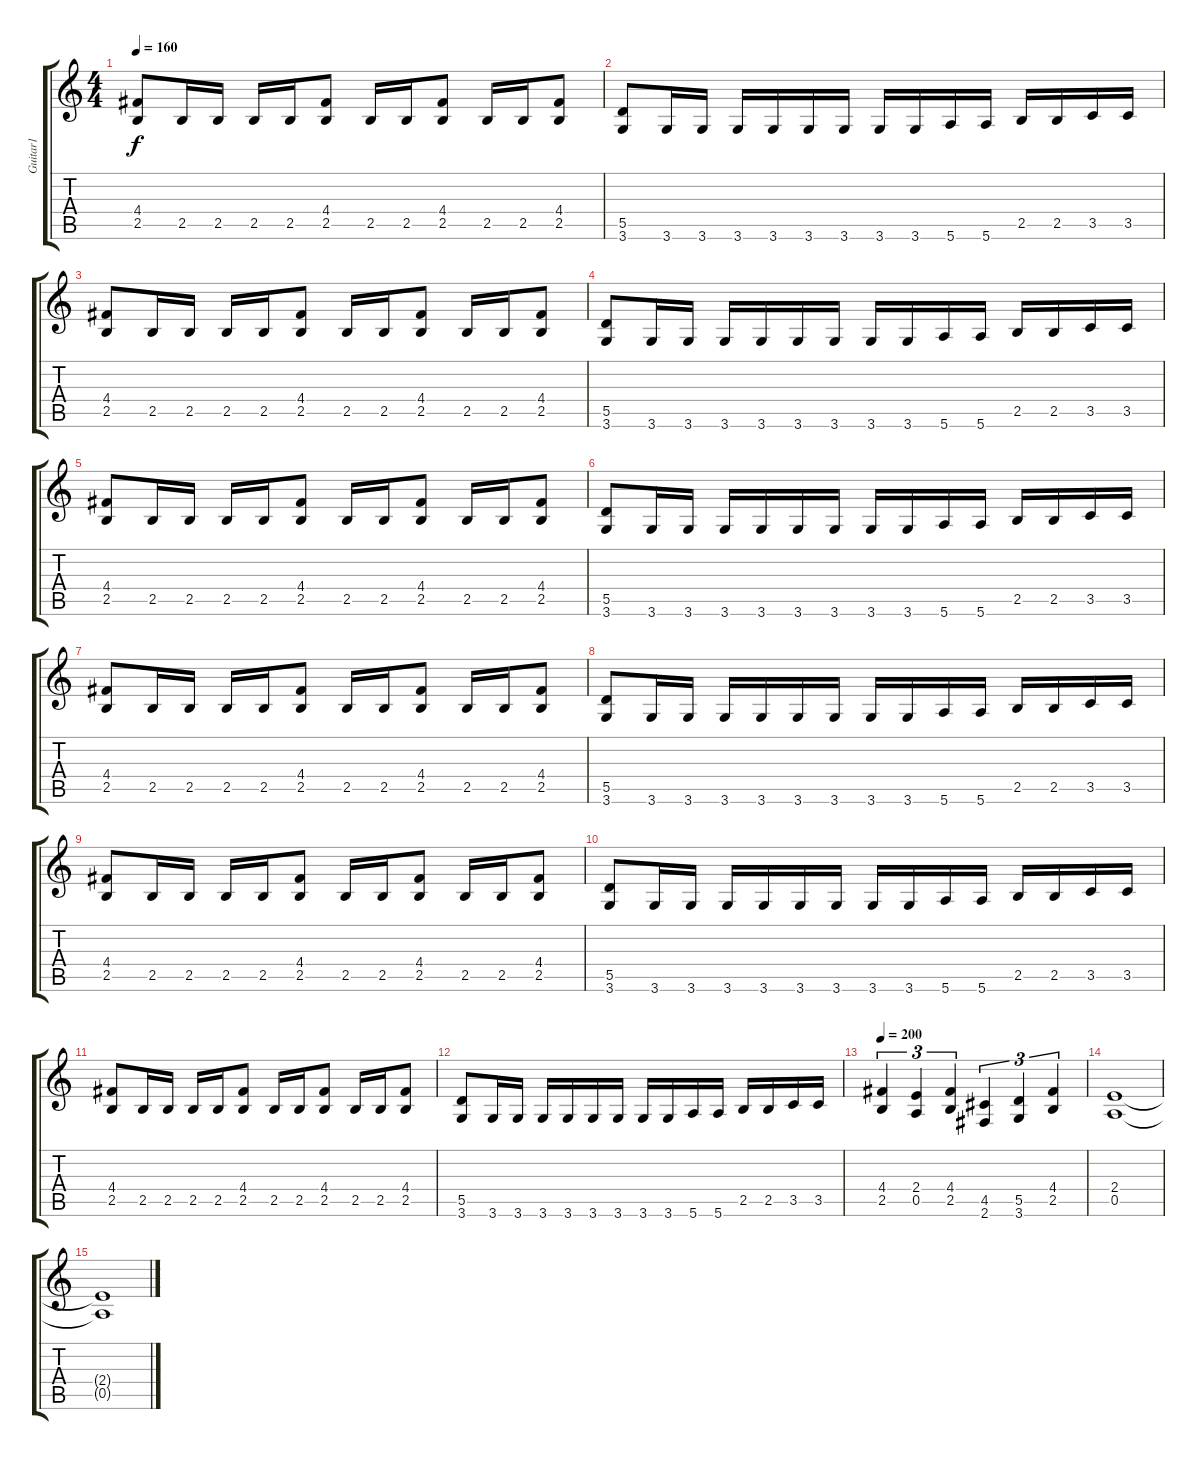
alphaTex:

\track ("Guitar1" "Guitar1") {instrument distortionguitar}
\staff {score tabs}
\tuning (E4 B3 G3 D3 A2 E2) {hide}
\ts (4 4)
\tempo 160
\clef g2
\ks c
(4.4 2.5).8{dy f} 2.5.16 2.5.16 2.5.16 2.5.16 (4.4 2.5).8 2.5.16 2.5.16 (4.4 2.5).8 2.5.16 2.5.16 (4.4 2.5).8 |
(5.5 3.6).8 3.6.16 3.6.16 3.6.16 3.6.16 3.6.16 3.6.16 3.6.16 3.6.16 5.6.16 5.6.16 2.5.16 2.5.16 3.5.16 3.5.16 |
(4.4 2.5).8 2.5.16 2.5.16 2.5.16 2.5.16 (4.4 2.5).8 2.5.16 2.5.16 (4.4 2.5).8 2.5.16 2.5.16 (4.4 2.5).8 |
(5.5 3.6).8 3.6.16 3.6.16 3.6.16 3.6.16 3.6.16 3.6.16 3.6.16 3.6.16 5.6.16 5.6.16 2.5.16 2.5.16 3.5.16 3.5.16 |
(4.4 2.5).8 2.5.16 2.5.16 2.5.16 2.5.16 (4.4 2.5).8 2.5.16 2.5.16 (4.4 2.5).8 2.5.16 2.5.16 (4.4 2.5).8 |
(5.5 3.6).8 3.6.16 3.6.16 3.6.16 3.6.16 3.6.16 3.6.16 3.6.16 3.6.16 5.6.16 5.6.16 2.5.16 2.5.16 3.5.16 3.5.16 |
(4.4 2.5).8 2.5.16 2.5.16 2.5.16 2.5.16 (4.4 2.5).8 2.5.16 2.5.16 (4.4 2.5).8 2.5.16 2.5.16 (4.4 2.5).8 |
(5.5 3.6).8 3.6.16 3.6.16 3.6.16 3.6.16 3.6.16 3.6.16 3.6.16 3.6.16 5.6.16 5.6.16 2.5.16 2.5.16 3.5.16 3.5.16 |
(4.4 2.5).8 2.5.16 2.5.16 2.5.16 2.5.16 (4.4 2.5).8 2.5.16 2.5.16 (4.4 2.5).8 2.5.16 2.5.16 (4.4 2.5).8 |
(5.5 3.6).8 3.6.16 3.6.16 3.6.16 3.6.16 3.6.16 3.6.16 3.6.16 3.6.16 5.6.16 5.6.16 2.5.16 2.5.16 3.5.16 3.5.16 |
(4.4 2.5).8 2.5.16 2.5.16 2.5.16 2.5.16 (4.4 2.5).8 2.5.16 2.5.16 (4.4 2.5).8 2.5.16 2.5.16 (4.4 2.5).8 |
(5.5 3.6).8 3.6.16 3.6.16 3.6.16 3.6.16 3.6.16 3.6.16 3.6.16 3.6.16 5.6.16 5.6.16 2.5.16 2.5.16 3.5.16 3.5.16 |
\tempo 200
(4.4 2.5).4{tu (3 2)} (2.4 0.5).4{tu (3 2)} (4.4 2.5).4{tu (3 2)} (4.5 2.6).4{tu (3 2)} (5.5 3.6).4{tu (3 2)} (4.4 2.5).4{tu (3 2)} |
(2.4 0.5).1 |
(2.4{t} 0.5{t}).1
